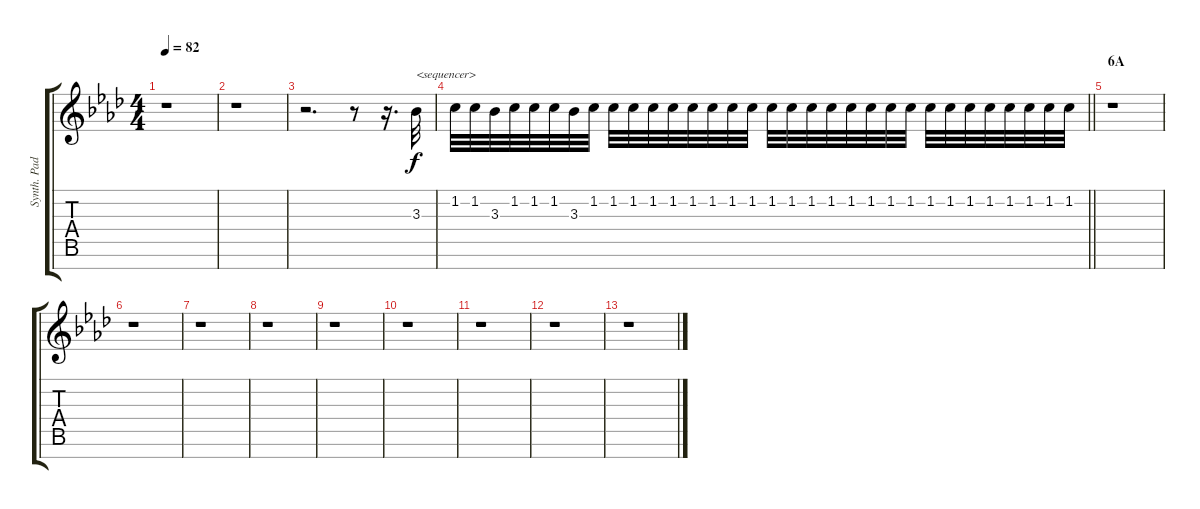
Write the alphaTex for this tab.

\track ("Synth. Pad III" "Synth. Pad") {instrument lead1square}
\staff {score tabs}
\tuning (E5 B4 G4 D4 A3 E3 B2) {hide}
\ts (4 4)
\tempo 82
\clef g2
\ks ab
r.1{dy f} |
r.1 |
r.2{d} r.8 r.16{d} 3.3.32{txt "<sequencer>"} |
\barLineRight lightlight
1.2.32 1.2.32 3.3.32 1.2.32 1.2.32 1.2.32 3.3.32 1.2.32 1.2.32 1.2.32 1.2.32 1.2.32 1.2.32 1.2.32 1.2.32 1.2.32 1.2.32 1.2.32 1.2.32 1.2.32 1.2.32 1.2.32 1.2.32 1.2.32 1.2.32 1.2.32 1.2.32 1.2.32 1.2.32 1.2.32 1.2.32 1.2.32 |
\section ("" "6A")
r.1 |
r.1 |
r.1 |
r.1 |
r.1 |
r.1 |
r.1 |
r.1 |
r.1
